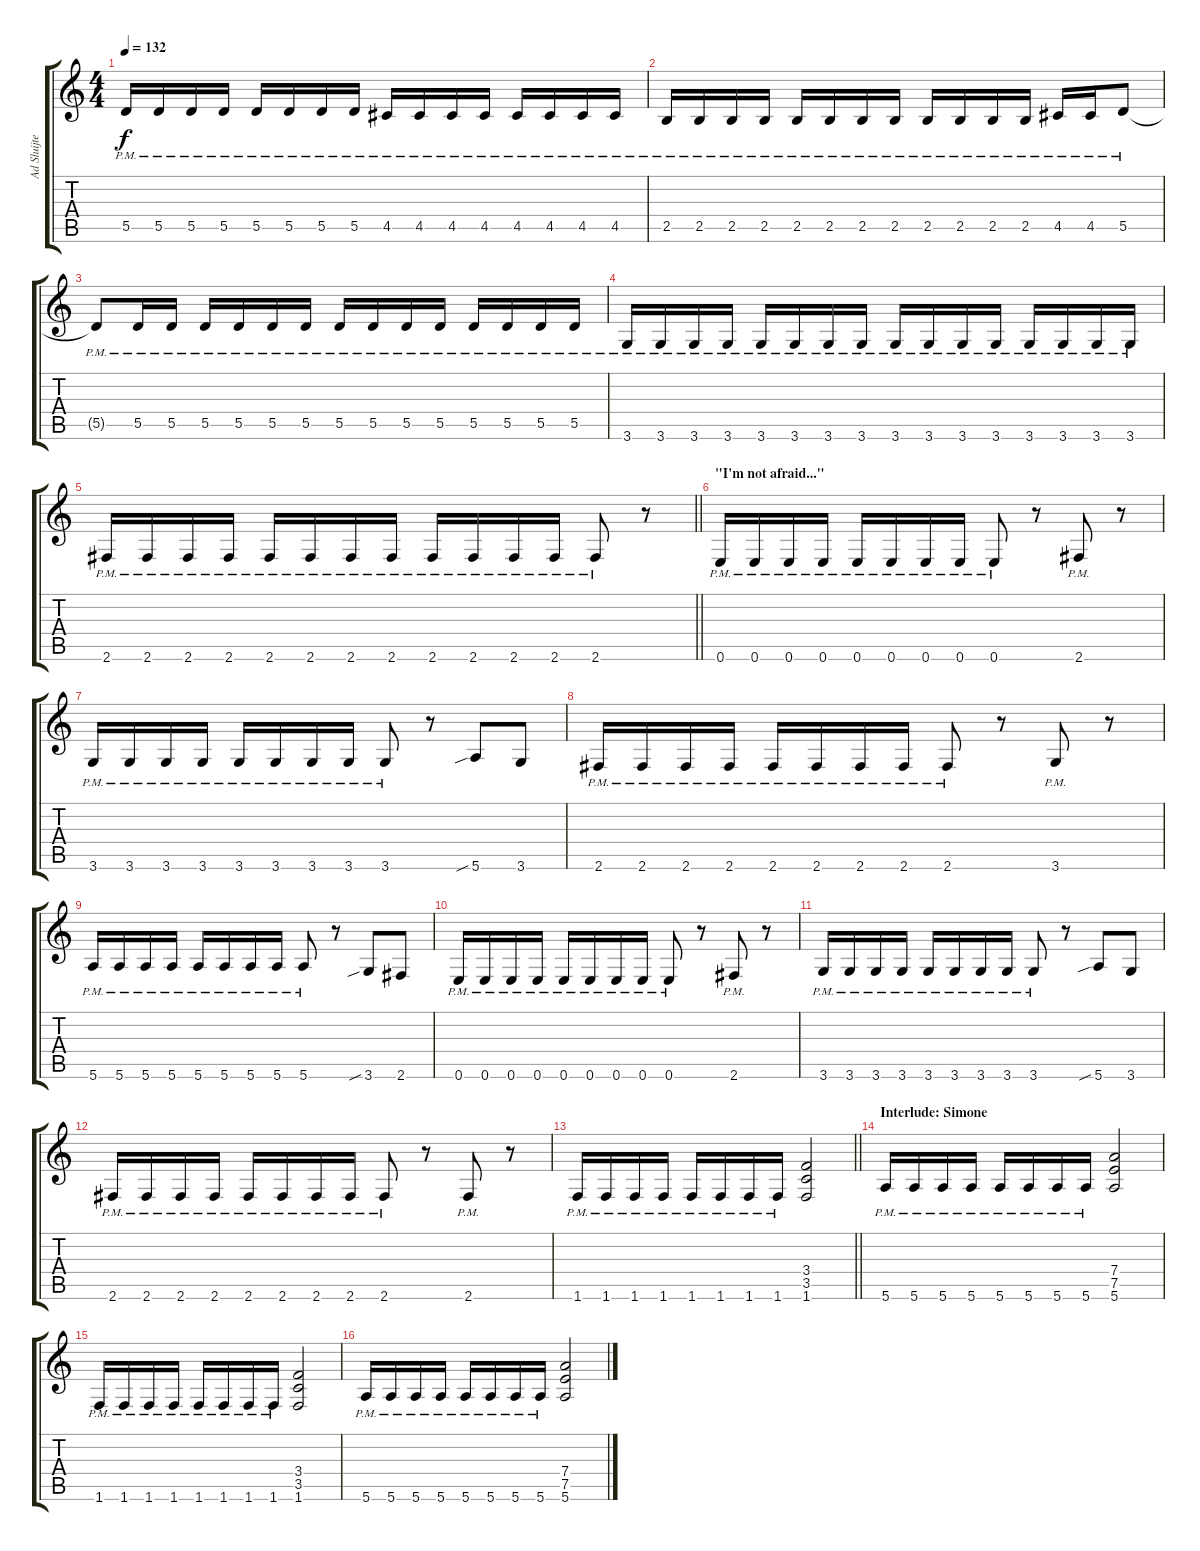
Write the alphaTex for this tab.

\track ("Ad Sluijter" "Ad Sluijte") {instrument distortionguitar}
\staff {score tabs}
\tuning (E4 B3 G3 D3 A2 E2) {hide}
\ts (4 4)
\tempo 132
\clef g2
\ks c
5.5{pm}.16{dy f} 5.5{pm}.16 5.5{pm}.16 5.5{pm}.16 5.5{pm}.16 5.5{pm}.16 5.5{pm}.16 5.5{pm}.16 4.5{pm}.16 4.5{pm}.16 4.5{pm}.16 4.5{pm}.16 4.5{pm}.16 4.5{pm}.16 4.5{pm}.16 4.5{pm}.16 |
2.5{pm}.16 2.5{pm}.16 2.5{pm}.16 2.5{pm}.16 2.5{pm}.16 2.5{pm}.16 2.5{pm}.16 2.5{pm}.16 2.5{pm}.16 2.5{pm}.16 2.5{pm}.16 2.5{pm}.16 4.5{pm}.16 4.5{pm}.16 5.5{pm}.8 |
5.5{pm t}.8 5.5{pm}.16 5.5{pm}.16 5.5{pm}.16 5.5{pm}.16 5.5{pm}.16 5.5{pm}.16 5.5{pm}.16 5.5{pm}.16 5.5{pm}.16 5.5{pm}.16 5.5{pm}.16 5.5{pm}.16 5.5{pm}.16 5.5{pm}.16 |
3.6{pm}.16 3.6{pm}.16 3.6{pm}.16 3.6{pm}.16 3.6{pm}.16 3.6{pm}.16 3.6{pm}.16 3.6{pm}.16 3.6{pm}.16 3.6{pm}.16 3.6{pm}.16 3.6{pm}.16 3.6{pm}.16 3.6{pm}.16 3.6{pm}.16 3.6{pm}.16 |
\barLineRight lightlight
2.6{pm}.16 2.6{pm}.16 2.6{pm}.16 2.6{pm}.16 2.6{pm}.16 2.6{pm}.16 2.6{pm}.16 2.6{pm}.16 2.6{pm}.16 2.6{pm}.16 2.6{pm}.16 2.6{pm}.16 2.6{pm}.8 r.8 |
\section ("" "\"I'm not afraid...\"")
0.6{pm}.16 0.6{pm}.16 0.6{pm}.16 0.6{pm}.16 0.6{pm}.16 0.6{pm}.16 0.6{pm}.16 0.6{pm}.16 0.6{pm}.8 r.8 2.6{pm}.8 r.8 |
3.6{pm}.16 3.6{pm}.16 3.6{pm}.16 3.6{pm}.16 3.6{pm}.16 3.6{pm}.16 3.6{pm}.16 3.6{pm}.16 3.6{pm}.8 r.8 5.6{sib}.8 3.6.8 |
2.6{pm}.16 2.6{pm}.16 2.6{pm}.16 2.6{pm}.16 2.6{pm}.16 2.6{pm}.16 2.6{pm}.16 2.6{pm}.16 2.6{pm}.8 r.8 3.6{pm}.8 r.8 |
5.6{pm}.16 5.6{pm}.16 5.6{pm}.16 5.6{pm}.16 5.6{pm}.16 5.6{pm}.16 5.6{pm}.16 5.6{pm}.16 5.6{pm}.8 r.8 3.6{sib}.8 2.6.8 |
0.6{pm}.16 0.6{pm}.16 0.6{pm}.16 0.6{pm}.16 0.6{pm}.16 0.6{pm}.16 0.6{pm}.16 0.6{pm}.16 0.6{pm}.8 r.8 2.6{pm}.8 r.8 |
3.6{pm}.16 3.6{pm}.16 3.6{pm}.16 3.6{pm}.16 3.6{pm}.16 3.6{pm}.16 3.6{pm}.16 3.6{pm}.16 3.6{pm}.8 r.8 5.6{sib}.8 3.6.8 |
2.6{pm}.16 2.6{pm}.16 2.6{pm}.16 2.6{pm}.16 2.6{pm}.16 2.6{pm}.16 2.6{pm}.16 2.6{pm}.16 2.6{pm}.8 r.8 2.6{pm}.8 r.8 |
\barLineRight lightlight
1.6{pm}.16 1.6{pm}.16 1.6{pm}.16 1.6{pm}.16 1.6{pm}.16 1.6{pm}.16 1.6{pm}.16 1.6{pm}.16 (3.4 3.5 1.6).2 |
\section ("" "Interlude: Simone")
5.6{pm}.16 5.6{pm}.16 5.6{pm}.16 5.6{pm}.16 5.6{pm}.16 5.6{pm}.16 5.6{pm}.16 5.6{pm}.16 (7.4 7.5 5.6).2 |
1.6{pm}.16 1.6{pm}.16 1.6{pm}.16 1.6{pm}.16 1.6{pm}.16 1.6{pm}.16 1.6{pm}.16 1.6{pm}.16 (3.4 3.5 1.6).2 |
5.6{pm}.16 5.6{pm}.16 5.6{pm}.16 5.6{pm}.16 5.6{pm}.16 5.6{pm}.16 5.6{pm}.16 5.6{pm}.16 (7.4 7.5 5.6).2
